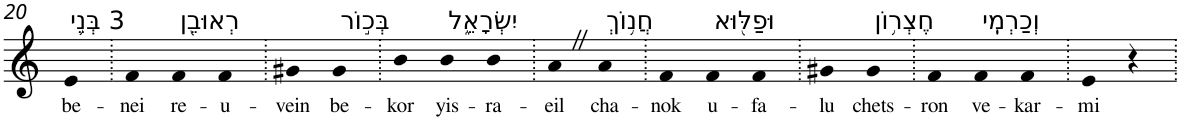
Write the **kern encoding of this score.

**kern	**text
*part1	*part1
*staff1	*staff1
*I"Piano	*
*I'Pno	*
!!LO:PB:g=z
*clefG2	*
*k[]	*
=20	=20
!LO:TX:a:t=3 בְּנֵ֥י	!
!	!LO:LY:b
4e	be-
=21.	=21.
!	!LO:LY:b
4f	-nei
!LO:TX:a:t=רְאוּבֵ֖ן	!
!	!LO:LY:b
4f	re-
!	!LO:LY:b
4f	-u-
=22.	=22.
!	!LO:LY:b
4g#X	-vein
!LO:TX:a:t=בְּכ֣וֹר	!
!	!LO:LY:b
4g#	be-
=23.	=23.
!	!LO:LY:b
4b	-kor
!LO:TX:a:t=יִשְׂרָאֵ֑ל	!
!	!LO:LY:b
4b	yis-
!	!LO:LY:b
4b	-ra-
=24.	=24.
!	!LO:LY:b
4aZ	-eil
!LO:TX:a:t=חֲנ֥וֹךְ	!
!	!LO:LY:b
4a	cha-
=25.	=25.
!	!LO:LY:b
4f	-nok
!LO:TX:a:t=וּפַלּ֖וּא	!
!	!LO:LY:b
4f	u-
!	!LO:LY:b
4f	-fa-
=26.	=26.
!	!LO:LY:b
4g#X	-lu
!LO:TX:a:t=חֶצְר֥וֹן	!
!	!LO:LY:b
4g#	chets-
=27.	=27.
!	!LO:LY:b
4f	-ron
!LO:TX:a:t=וְכַרְמִֽי	!
!	!LO:LY:b
4f	ve-
!	!LO:LY:b
4f	-kar-
=28.	=28.
!	!LO:LY:b
4e	-mi
4r	.
=.	=.
*-	*-
